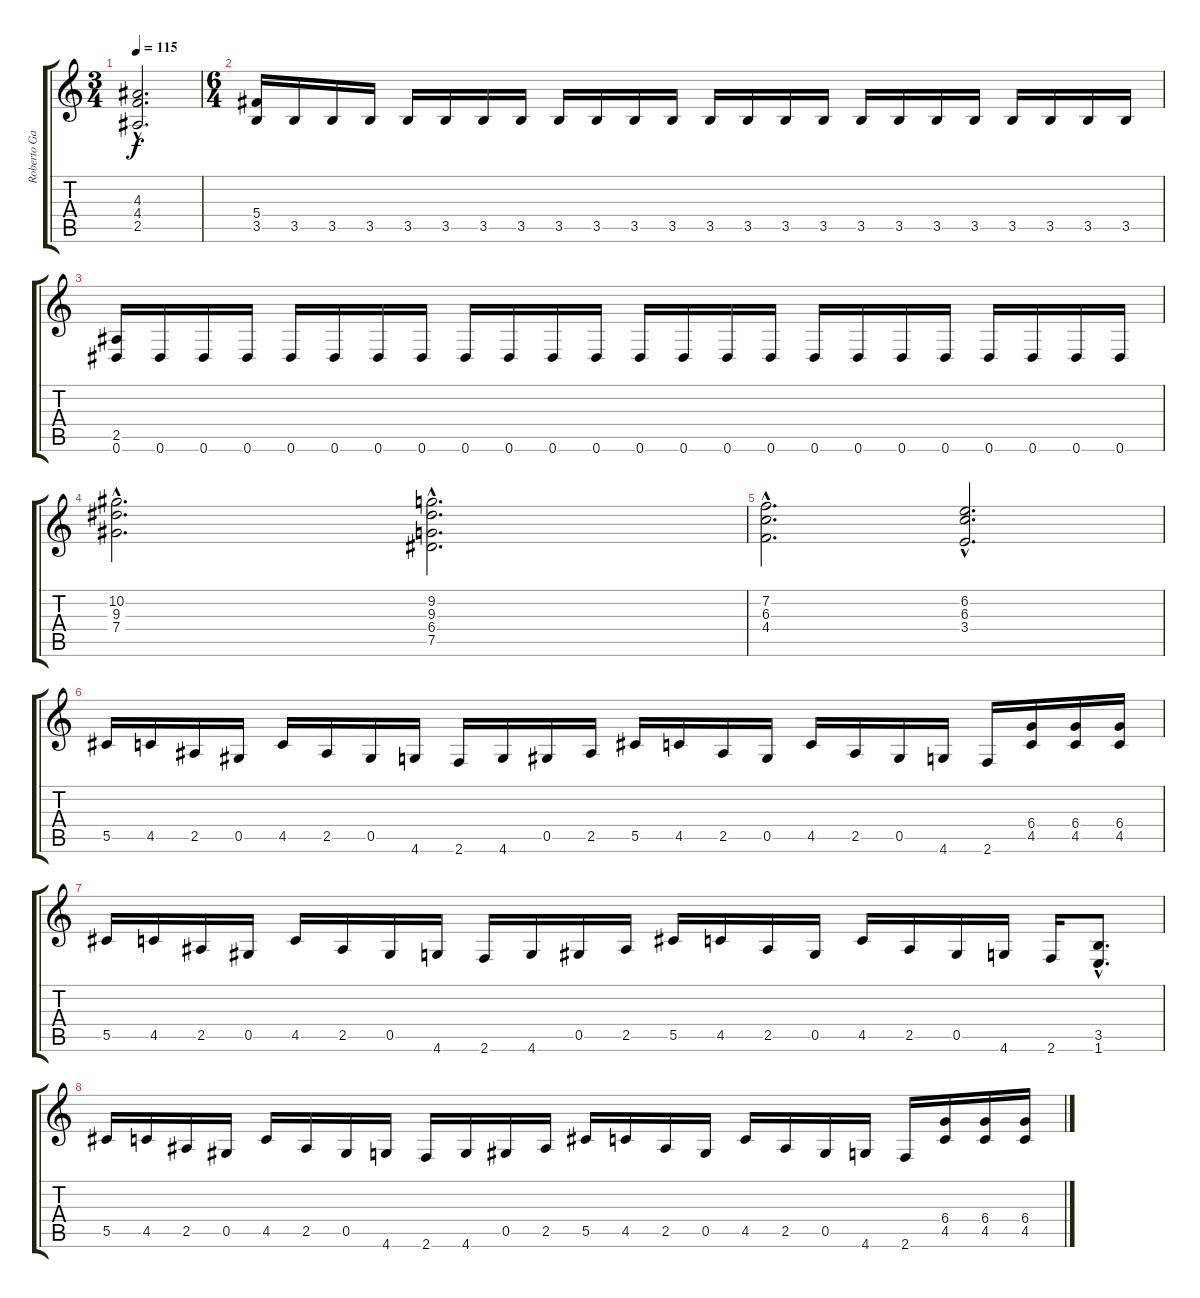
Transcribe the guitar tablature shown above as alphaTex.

\track ("Roberto García" "Roberto Ga") {instrument distortionguitar}
\staff {score tabs}
\tuning (Eb4 Bb3 Gb3 Db3 Ab2 Eb2) {hide}
\ts (3 4)
\tempo 115
\clef g2
\ks c
(4.3{hac} 4.4{hac} 2.5{hac}).2{d dy f} |
\ts (6 4)
(5.4 3.5).16 3.5.16 3.5.16 3.5.16 3.5.16 3.5.16 3.5.16 3.5.16 3.5.16 3.5.16 3.5.16 3.5.16 3.5.16 3.5.16 3.5.16 3.5.16 3.5.16 3.5.16 3.5.16 3.5.16 3.5.16 3.5.16 3.5.16 3.5.16 |
(2.5 0.6).16 0.6.16 0.6.16 0.6.16 0.6.16 0.6.16 0.6.16 0.6.16 0.6.16 0.6.16 0.6.16 0.6.16 0.6.16 0.6.16 0.6.16 0.6.16 0.6.16 0.6.16 0.6.16 0.6.16 0.6.16 0.6.16 0.6.16 0.6.16 |
(10.2{hac} 9.3{hac} 7.4{hac}).2{d} (9.2{hac} 9.3{hac} 6.4{hac} 7.5{hac}).2{d} |
(7.2{hac} 6.3{hac} 4.4{hac}).2{d} (6.2{hac} 6.3{hac} 3.4{hac}).2{d} |
5.5.16 4.5.16 2.5.16 0.5.16 4.5.16 2.5.16 0.5.16 4.6.16 2.6.16 4.6.16 0.5.16 2.5.16 5.5.16 4.5.16 2.5.16 0.5.16 4.5.16 2.5.16 0.5.16 4.6.16 2.6.16 (6.4 4.5).16 (6.4 4.5).16 (6.4 4.5).16 |
5.5.16 4.5.16 2.5.16 0.5.16 4.5.16 2.5.16 0.5.16 4.6.16 2.6.16 4.6.16 0.5.16 2.5.16 5.5.16 4.5.16 2.5.16 0.5.16 4.5.16 2.5.16 0.5.16 4.6.16 2.6.16 (3.5{hac} 1.6{hac}).8{d} |
5.5.16 4.5.16 2.5.16 0.5.16 4.5.16 2.5.16 0.5.16 4.6.16 2.6.16 4.6.16 0.5.16 2.5.16 5.5.16 4.5.16 2.5.16 0.5.16 4.5.16 2.5.16 0.5.16 4.6.16 2.6.16 (6.4 4.5).16 (6.4 4.5).16 (6.4 4.5).16
